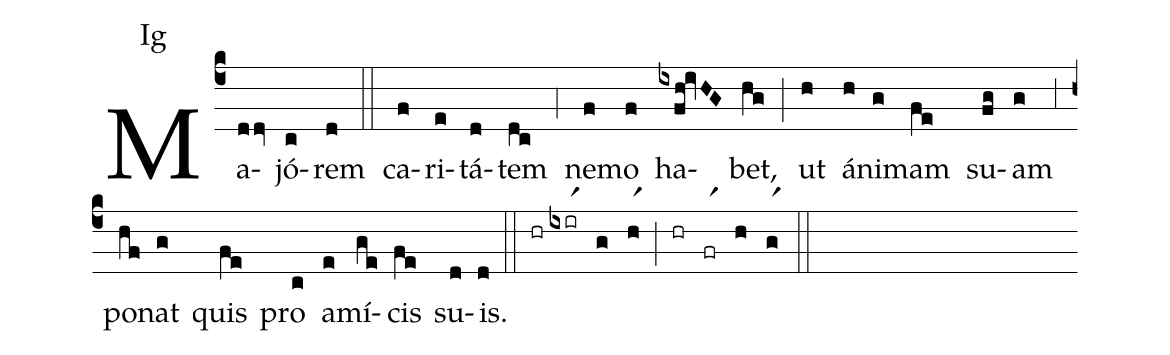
annotation: Ig;
%%
(c4) Ma(ddv)jó(c)rem(d) (::) ca(f)ri(e)tá(d)tem(dc) (;4) ne(f)mo(f) ha(ixfh!ivHG)bet,(hg) (;) ut(h) á(h)ni(g)mam(fe) su(fg)am(g) (;3) po(hf)nat(g) quis(fe) pro(c) a(e)mí(ge)cis(fe) su(d)is.(d) (::) (hr)(ixirr1)(g)(hr1)(;)(hr)(frr1)(h)(gr1)(::)
